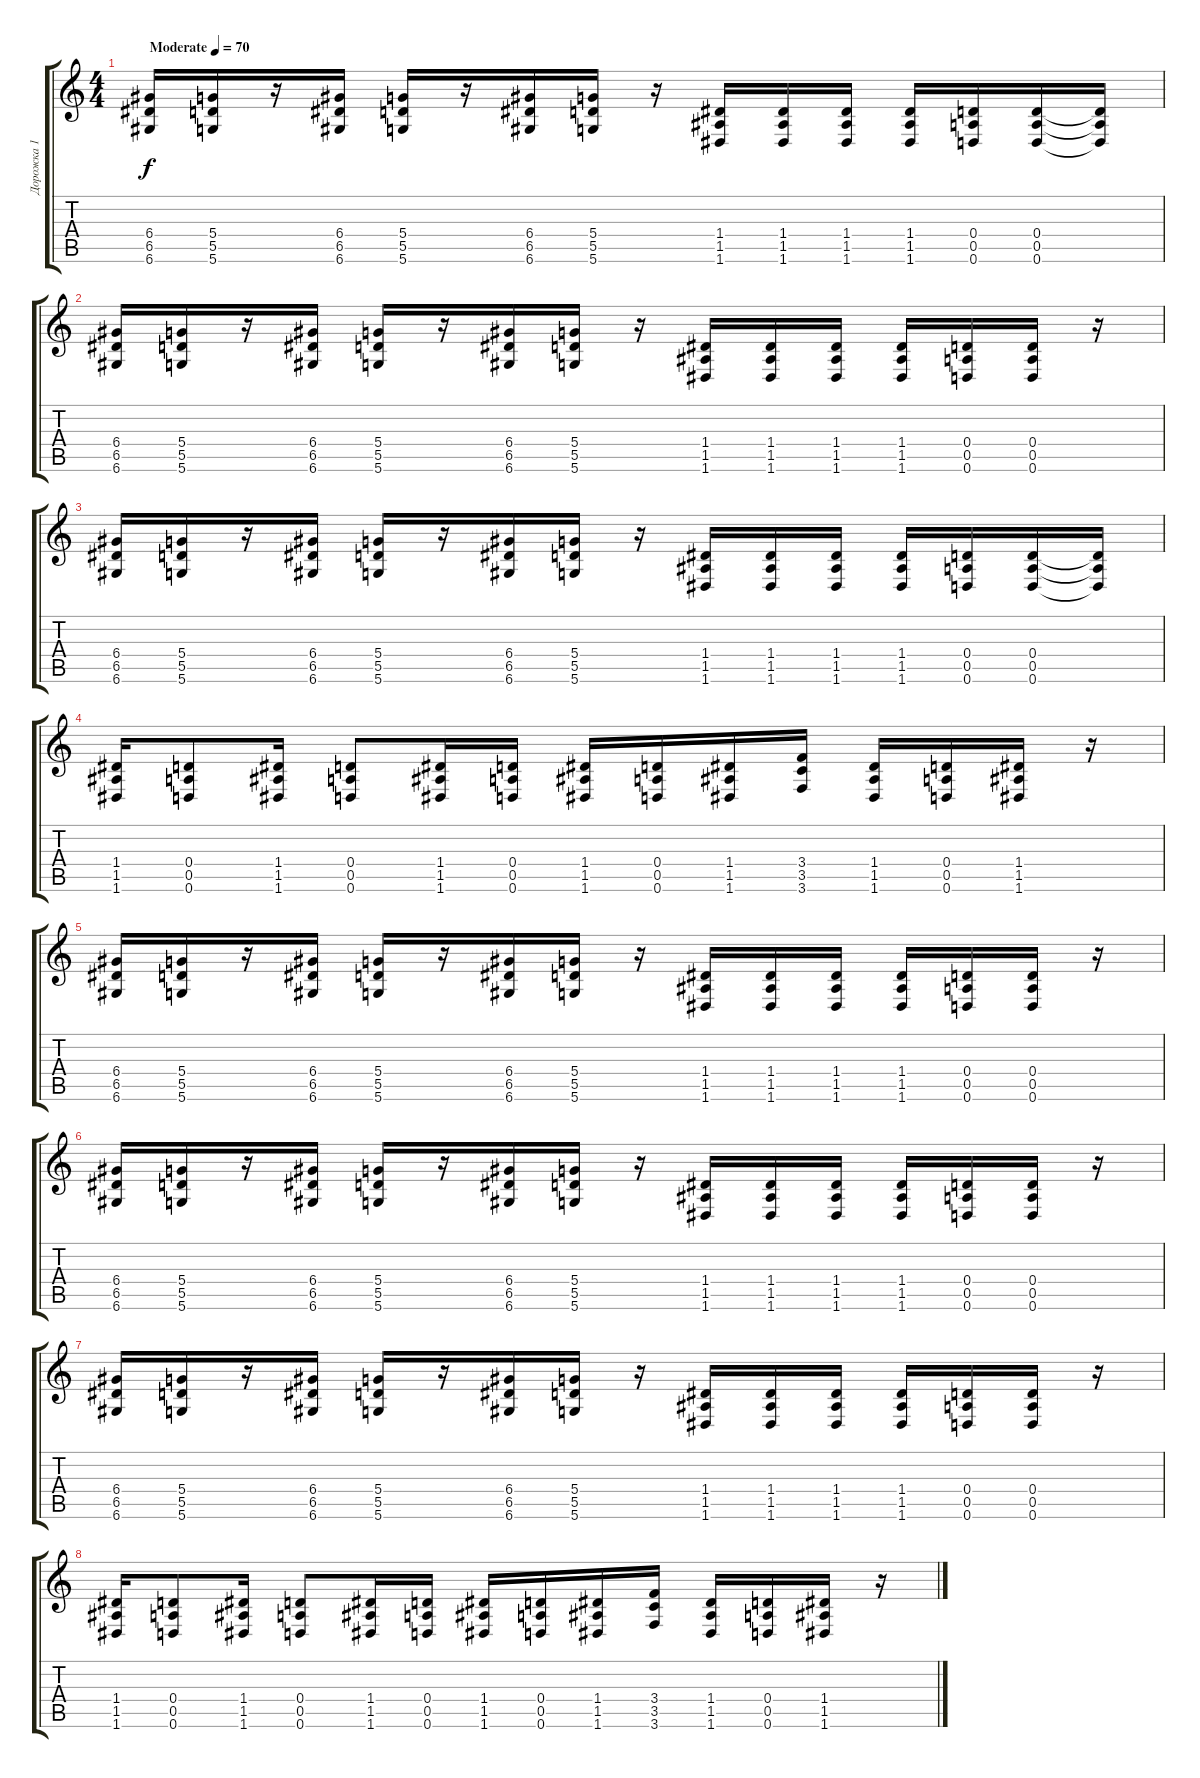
\track ("Дорожка 1" "Дорожка 1") {instrument overdrivenguitar}
\staff {score tabs}
\tuning (E4 B3 G3 D3 A2 D2) {hide}
\ts (4 4)
\tempo (70 "Moderate")
\clef g2
\ks c
(6.4 6.5 6.6).16{dy f instrument overdrivenguitar} (5.4 5.5 5.6).16 r.16 (6.4 6.5 6.6).16 (5.4 5.5 5.6).16 r.16 (6.4 6.5 6.6).16 (5.4 5.5 5.6).16 r.16 (1.4 1.5 1.6).16 (1.4 1.5 1.6).16 (1.4 1.5 1.6).16 (1.4 1.5 1.6).16 (0.4 0.5 0.6).16 (0.4 0.5 0.6).16 (0.4{t} 0.5{t} 0.6{t}).16 |
(6.4 6.5 6.6).16 (5.4 5.5 5.6).16 r.16 (6.4 6.5 6.6).16 (5.4 5.5 5.6).16 r.16 (6.4 6.5 6.6).16 (5.4 5.5 5.6).16 r.16 (1.4 1.5 1.6).16 (1.4 1.5 1.6).16 (1.4 1.5 1.6).16 (1.4 1.5 1.6).16 (0.4 0.5 0.6).16 (0.4 0.5 0.6).16 r.16 |
(6.4 6.5 6.6).16 (5.4 5.5 5.6).16 r.16 (6.4 6.5 6.6).16 (5.4 5.5 5.6).16 r.16 (6.4 6.5 6.6).16 (5.4 5.5 5.6).16 r.16 (1.4 1.5 1.6).16 (1.4 1.5 1.6).16 (1.4 1.5 1.6).16 (1.4 1.5 1.6).16 (0.4 0.5 0.6).16 (0.4 0.5 0.6).16 (0.4{t} 0.5{t} 0.6{t}).16 |
(1.4 1.5 1.6).16 (0.4 0.5 0.6).8 (1.4 1.5 1.6).16 (0.4 0.5 0.6).8 (1.4 1.5 1.6).16 (0.4 0.5 0.6).16 (1.4 1.5 1.6).16 (0.4 0.5 0.6).16 (1.4 1.5 1.6).16 (3.4 3.5 3.6).16 (1.4 1.5 1.6).16 (0.4 0.5 0.6).16 (1.4 1.5 1.6).16 r.16 |
(6.4 6.5 6.6).16 (5.4 5.5 5.6).16 r.16 (6.4 6.5 6.6).16 (5.4 5.5 5.6).16 r.16 (6.4 6.5 6.6).16 (5.4 5.5 5.6).16 r.16 (1.4 1.5 1.6).16 (1.4 1.5 1.6).16 (1.4 1.5 1.6).16 (1.4 1.5 1.6).16 (0.4 0.5 0.6).16 (0.4 0.5 0.6).16 r.16 |
(6.4 6.5 6.6).16 (5.4 5.5 5.6).16 r.16 (6.4 6.5 6.6).16 (5.4 5.5 5.6).16 r.16 (6.4 6.5 6.6).16 (5.4 5.5 5.6).16 r.16 (1.4 1.5 1.6).16 (1.4 1.5 1.6).16 (1.4 1.5 1.6).16 (1.4 1.5 1.6).16 (0.4 0.5 0.6).16 (0.4 0.5 0.6).16 r.16 |
(6.4 6.5 6.6).16 (5.4 5.5 5.6).16 r.16 (6.4 6.5 6.6).16 (5.4 5.5 5.6).16 r.16 (6.4 6.5 6.6).16 (5.4 5.5 5.6).16 r.16 (1.4 1.5 1.6).16 (1.4 1.5 1.6).16 (1.4 1.5 1.6).16 (1.4 1.5 1.6).16 (0.4 0.5 0.6).16 (0.4 0.5 0.6).16 r.16 |
(1.4 1.5 1.6).16 (0.4 0.5 0.6).8 (1.4 1.5 1.6).16 (0.4 0.5 0.6).8 (1.4 1.5 1.6).16 (0.4 0.5 0.6).16 (1.4 1.5 1.6).16 (0.4 0.5 0.6).16 (1.4 1.5 1.6).16 (3.4 3.5 3.6).16 (1.4 1.5 1.6).16 (0.4 0.5 0.6).16 (1.4 1.5 1.6).16 r.16
